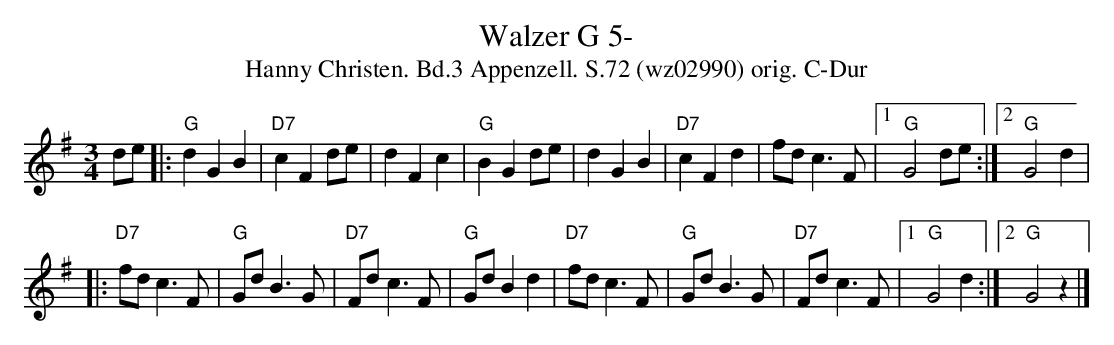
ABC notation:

X:1
T:Walzer G 5-
T:Hanny Christen. Bd.3 Appenzell. S.72 (wz02990) orig. C-Dur
M:3/4
L:1/8
K:Gmaj
de |: "G"d2 G2 B2 | "D7"c2 F2 de | d2 F2 c2 | "G"B2 G2 de | d2 G2 B2 | "D7"c2 F2 d2 | fd c3 F |1 "G"G4 de :|2 "G"G4 d2 |
|: "D7"fd c3 F | "G"Gd B3 G | "D7"Fd c3 F | "G"Gd B2 d2 | \
   "D7"fd c3 F | "G"Gd B3 G | "D7"Fd c3 F |1 "G"G4 d2 :|2 "G"G4 z2 |]
